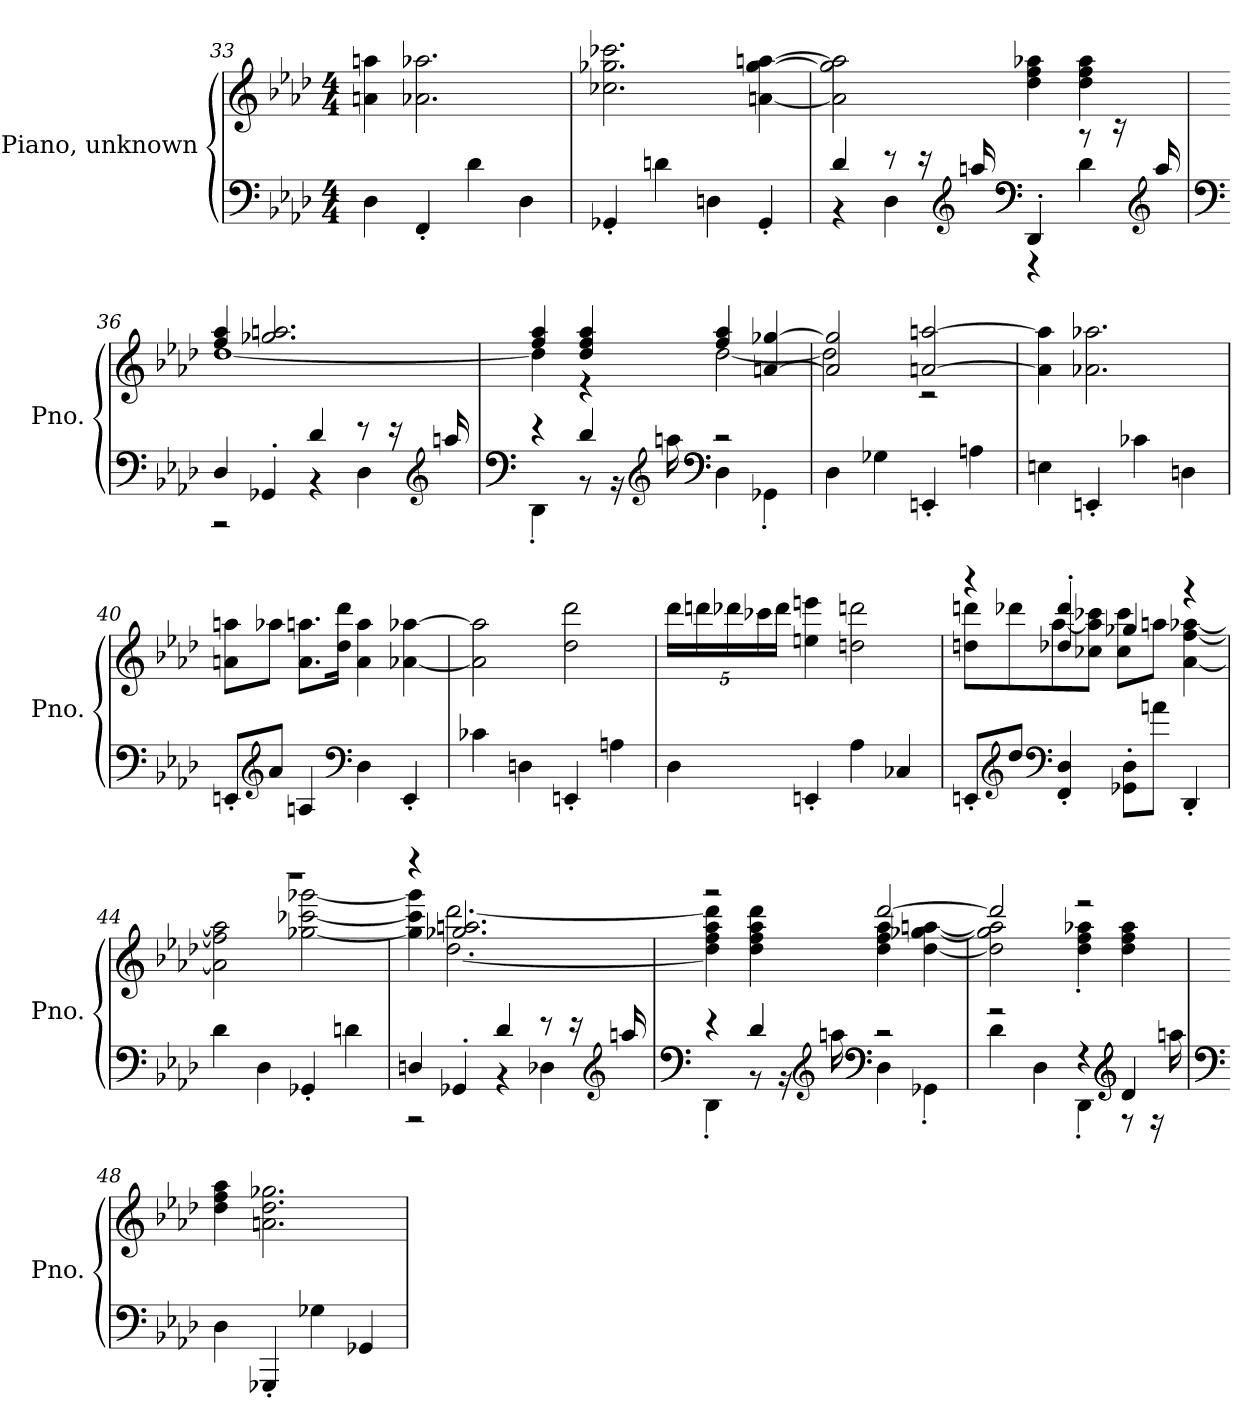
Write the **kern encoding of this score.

**kern	**kern
*part1	*part1
*staff2	*staff1
*I"Piano, unknown	*
*I'Pno.	*
*clefF4	*clefG2
*k[b-e-a-d-]	*k[b-e-a-d-]
*M4/4	*M4/4
=33	=33
4D-\	4an\ 4aan\
4FF'/	2.a-X\ 2.aa-X\
4d-\	.
4D-\	.
=34	=34
4GG-X'/	2.cc-X\ 2.gg-X\ 2.ccc-X\
4dn\	.
4Dn\	.
4GG-'/	[4an\ [4gg-\ [4aan\
!!LO:LB:g=z
=35	=35
*^	*
4d-/	4r	2a\] 2gg-\] 2aa\]
8r	4D-\	.
16r	.	.
*clefG2	*	*
16aan/	.	.
*clefF4	*	*
4DD-'/	4r	4dd-\ 4ff\ 4aa-X\
8r	4d-\	4dd-\ 4ff\ 4aa-\
16r	.	.
*clefG2	*	*
16aa/	.	.
=36	=36	=36
*clefF4	*	*
*	*	*^
4D-/	2r	4ff/ 4aa-/	[1dd-
4GG-X'/	.	2.gg-X/ 2.aan/	.
4d-/	4r	.	.
8r	4D-\	.	.
16r	.	.	.
*clefG2	*	*	*
16aan/	.	.	.
=37	=37	=37	=37
*clefF4	*	*	*
4r	4DD-'\	4ff/ 4aa-/	4dd-\]
4d-/	8r	4dd-/ 4ff/ 4aa-/	4r
.	16r	.	.
*clefG2	*	*	*
.	16aan\	.	.
*clefF4	*	*	*
2r	4D-\	4ff/ 4aa-/	[2dd-\
.	4GG-X'\	[4an/ [4gg-X/	.
*v	*v	*	*
!!LO:LB:g=z	!!
=38	=38	=38
4D-\	2a/] 2gg-/]	2dd-\]
4G-X\	.	.
4EEn'/	[2an/ [2aan/	2r
4An\	.	.
*	*v	*v
=39	=39
4En\	4a\] 4aa\]
4EEn'/	2.a-X\ 2.aa-X\
4c-X\	.
4Dn\	.
=40	=40
8EEn'/L	8an\ 8aan\L
*clefG2	*
8a-/J	8aa-X\J
4An/	8.a\ 8.aan\L
.	16dd-\ 16ddd-\Jk
*clefF4	*
4D-\	4a\ 4aa\
4EE'/	[4a-X\ [4aa-X\
=41	=41
4c-X\	2a-\] 2aa-\]
4Dn\	.
4EEn'/	2dd-\ 2ddd-\
4An\	.
!!LO:LB:g=z
=42	=42
*	*Xbrackettup
4D-\	20ddd-\LL
.	20dddn\
.	20ddd-X\
.	20ccc-X\
.	20ddd-\JJ
4EEn'/	4een\ 4eeen\
4A-\	2ddn\ 2dddn\
4C-X/	.
=43	=43
*	*^
8EEn'/L	4r	8ddn\ 8dddn\L
*clefG2	*	*
8dd-/J	.	8ddd-X\
*clefF4	*	*
4FF/' 4D-/'	4dd-X/' 4ddd-/'	[8aa-\
.	.	8cc-X\ 8aa-\] 8ccc-X\J
8GG-X\' 8D-\'L	4gg-X/	8cc-\ 8ccc-\L
8an\J	.	8aan\J
4DD-'/	4r	[4a-\ [4ff\ [4aa-X\
=44	=44	=44
4d-\	1r	2a-\] 2ff\] 2aa-\]
4D-\	.	.
4GG-X'/	.	[2gg-X\ [2ccc-X\ [2ggg-X\
4dn\	.	.
!!LO:LB:g=z	!!
=45	=45	=45
*^	*	*
4Dn/	2r	4r	4gg-\] 4ccc-\] 4ggg-\]
4GG-X'/	.	2.gg-X/ 2.aan/	[2.dd-\ [2.ddd-\
4d-/	4r	.	.
8r	4D-X\	.	.
16r	.	.	.
*clefG2	*	*	*
16aan/	.	.	.
=46	=46	=46	=46
*clefF4	*	*	*
4r	4DD-'\	2r	4dd-\] 4ff\ 4aa-\ 4ddd-\]
4d-/	8r	.	4dd-\ 4ff\ 4aa-\ 4ddd-\
.	16r	.	.
*clefG2	*	*	*
.	16aan\	.	.
*clefF4	*	*	*
2r	4D-\	[2ddd-/	4dd-\ 4ff\ 4aa-\
.	4GG-X'\	.	[4dd-\ [4gg-X\ [4aan\
=47	=47	=47	=47
2r	4d-\	2ddd-/]	2dd-\] 2gg-\] 2aa\]
.	4D-\	.	.
4r	4DD-'\	2r	4dd-\' 4ff\' 4aa-X\'
*clefG2	*	*	*
4d-/	8r	.	4dd-\ 4ff\ 4aa-\
.	16r	.	.
.	16aan\	.	.
*v	*v	*	*
*	*v	*v
!!LO:PB:g=z
=48	=48
*clefF4	*
4D-\	4dd-\ 4ff\ 4aa-\
4GGG-X'/	2.an\ 2.dd-\ 2.gg-X\
4G-X\	.
4GG-X/	.
=	=
*-	*-
